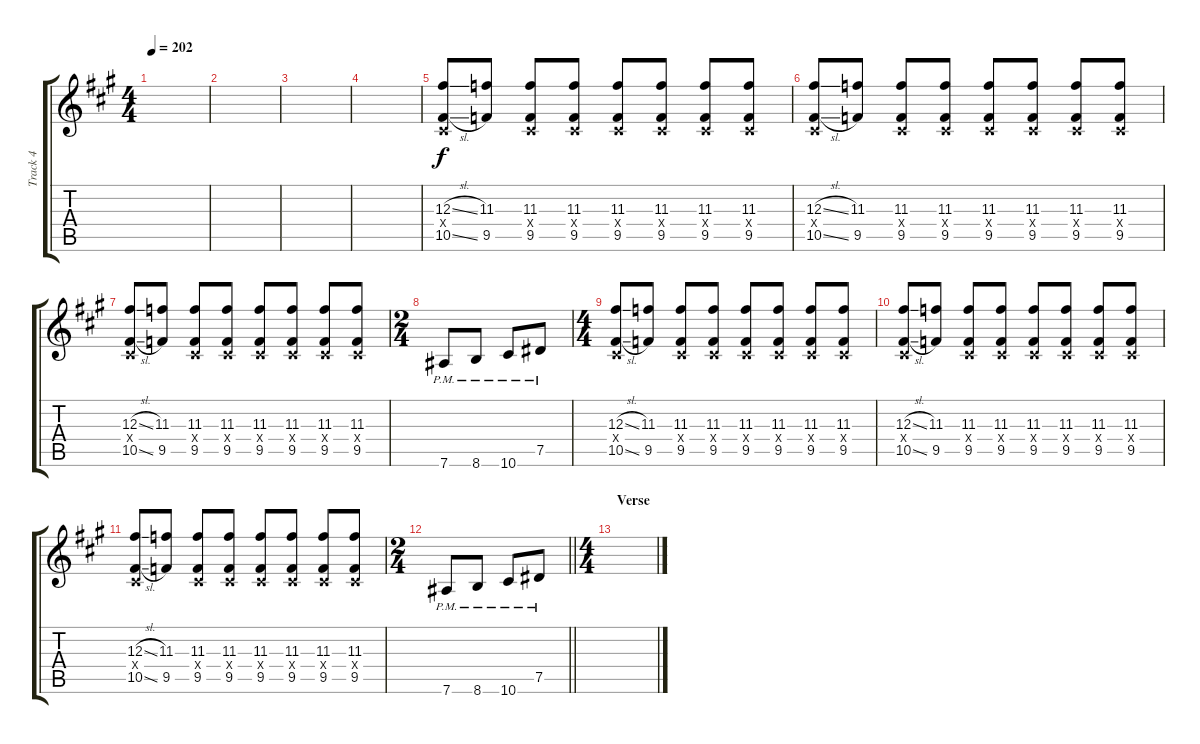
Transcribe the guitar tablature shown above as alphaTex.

\track ("Track 4" "Track 4") {instrument distortionguitar}
\staff {score tabs}
\tuning (Eb4 Bb3 Gb3 Db3 Ab2 Eb2) {hide}
\ts (4 4)
\tempo 202
\clef g2
\ks a
|
|
|
|
(12.3{sl} 0.4{x} 10.5{sl}).8 (11.3 9.5).8 (11.3 0.4{x} 9.5).8 (11.3 0.4{x} 9.5).8 (11.3 0.4{x} 9.5).8 (11.3 0.4{x} 9.5).8 (11.3 0.4{x} 9.5).8 (11.3 0.4{x} 9.5).8 |
(12.3{sl} 0.4{x} 10.5{sl}).8 (11.3 9.5).8 (11.3 0.4{x} 9.5).8 (11.3 0.4{x} 9.5).8 (11.3 0.4{x} 9.5).8 (11.3 0.4{x} 9.5).8 (11.3 0.4{x} 9.5).8 (11.3 0.4{x} 9.5).8 |
(12.3{sl} 0.4{x} 10.5{sl}).8 (11.3 9.5).8 (11.3 0.4{x} 9.5).8 (11.3 0.4{x} 9.5).8 (11.3 0.4{x} 9.5).8 (11.3 0.4{x} 9.5).8 (11.3 0.4{x} 9.5).8 (11.3 0.4{x} 9.5).8 |
\ts (2 4)
7.6{pm}.8 8.6{pm}.8 10.6{pm}.8 7.5{pm}.8 |
\ts (4 4)
(12.3{sl} 0.4{x} 10.5{sl}).8 (11.3 9.5).8 (11.3 0.4{x} 9.5).8 (11.3 0.4{x} 9.5).8 (11.3 0.4{x} 9.5).8 (11.3 0.4{x} 9.5).8 (11.3 0.4{x} 9.5).8 (11.3 0.4{x} 9.5).8 |
(12.3{sl} 0.4{x} 10.5{sl}).8 (11.3 9.5).8 (11.3 0.4{x} 9.5).8 (11.3 0.4{x} 9.5).8 (11.3 0.4{x} 9.5).8 (11.3 0.4{x} 9.5).8 (11.3 0.4{x} 9.5).8 (11.3 0.4{x} 9.5).8 |
(12.3{sl} 0.4{x} 10.5{sl}).8 (11.3 9.5).8 (11.3 0.4{x} 9.5).8 (11.3 0.4{x} 9.5).8 (11.3 0.4{x} 9.5).8 (11.3 0.4{x} 9.5).8 (11.3 0.4{x} 9.5).8 (11.3 0.4{x} 9.5).8 |
\ts (2 4)
\barLineRight lightlight
7.6{pm}.8 8.6{pm}.8 10.6{pm}.8 7.5{pm}.8 |
\ts (4 4)
\section ("" "Verse")
